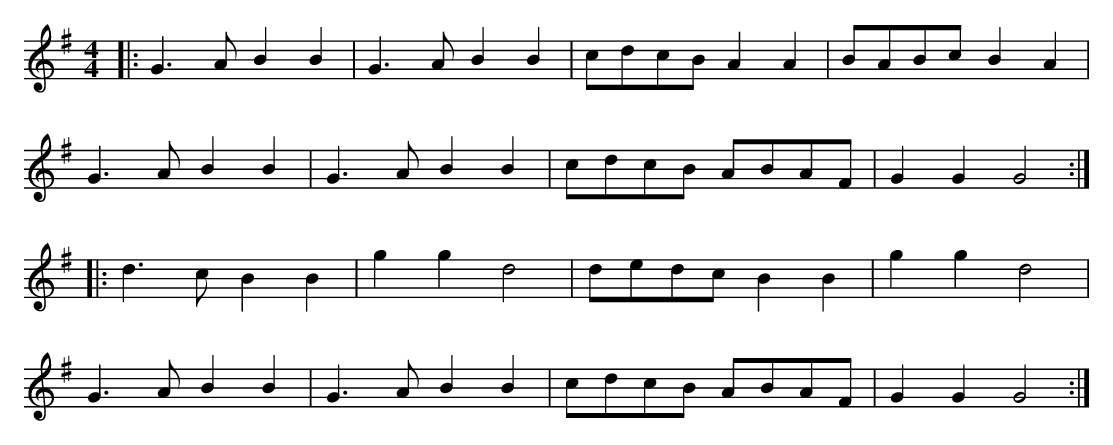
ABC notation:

X:1
M:4/4
K:G
|: G3A B2B2 | G3A B2B2 | cdcB A2A2 | BABc B2A2 |
G3A B2B2 | G3A B2B2 | cdcB ABAF | G2G2G4 :|
|: d3c B2B2 | g2g2d4 | dedc B2B2 | g2g2d4 |
G3A B2B2 | G3A B2B2 | cdcB ABAF | G2G2G4 :|
